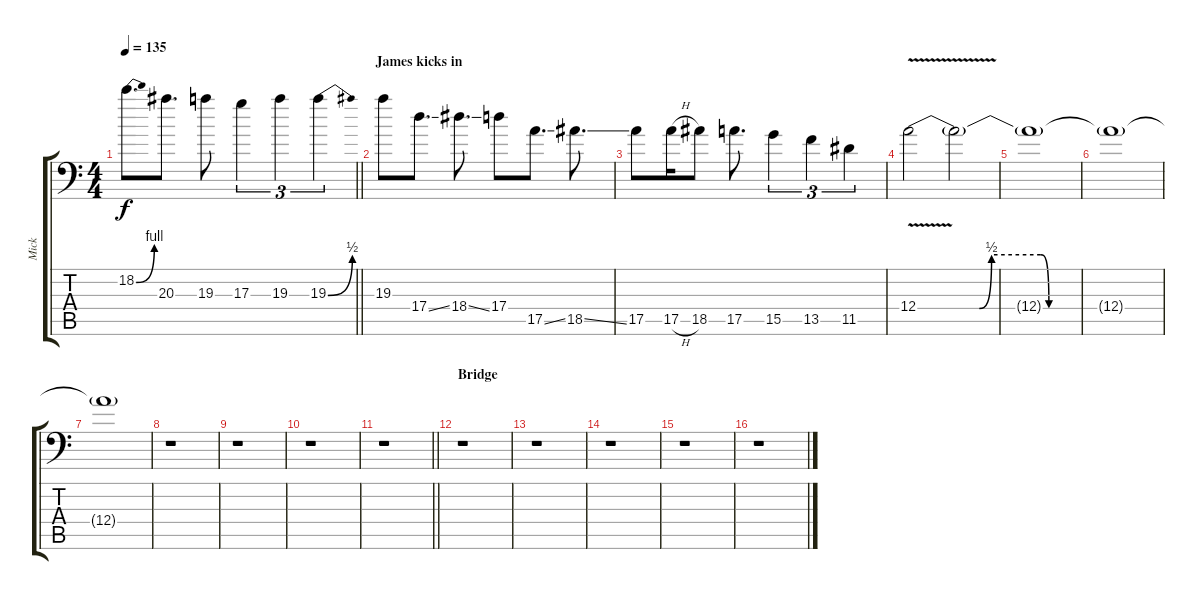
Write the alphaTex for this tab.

\track ("Mick" "Mick") {instrument distortionguitar}
\staff {score tabs}
\tuning (B3 Gb3 D3 A2 E2 A1) {hide}
\ts (4 4)
\tempo 135
\clef f4
\barLineRight lightlight
\ks c
18.2{be (bend 0 0 60 4)}.8{d dy f} 20.3.8{d} 19.3.8 17.3.4{tu (3 2)} 19.3.4{tu (3 2)} 19.3{be (bend 0 0 60 2)}.4{tu (3 2)} |
\section ("" "James kicks in")
19.3.8 17.4{ss}.8{d} 18.4{ss}.8{d} 17.4.8 17.5{ss}.8{d} 18.5{ss}.8{d} |
17.5.8 17.5{h}.16 18.5.8 17.5.8{d} 15.5.4{tu (3 2)} 13.5.4{tu (3 2)} 11.5.4{tu (3 2)} |
12.4{be (custom 0 0 15 0 18 2 30 2 32 0 60 0) v}.2 12.4{t}.2 |
12.4{t}.1 |
12.4{t}.1 |
12.4{t}.1 |
r.1 |
r.1 |
r.1 |
\barLineRight lightlight
r.1 |
\section ("" "Bridge")
r.1 |
r.1 |
r.1 |
r.1 |
r.1
